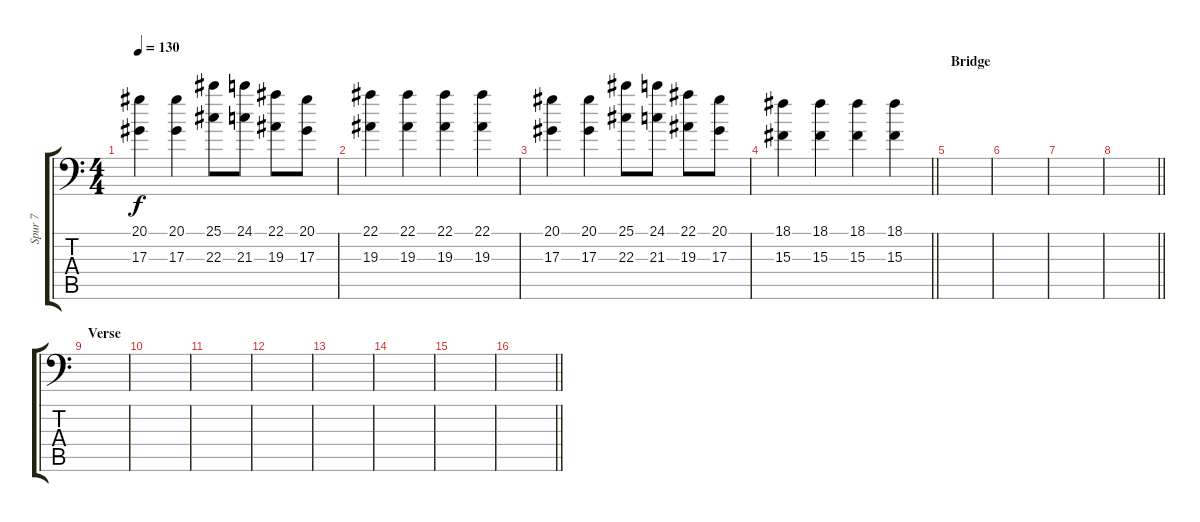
\track ("Spur 7" "Spur 7") {instrument vibraphone}
\staff {score tabs}
\tuning (C4 G3 Eb3 Bb2 F2 Bb1) {hide}
\ts (4 4)
\tempo 130
\clef f4
\ks c
(20.1 17.3).4{dy f} (20.1 17.3).4 (25.1 22.3).8 (24.1 21.3).8 (22.1 19.3).8 (20.1 17.3).8 |
(22.1 19.3).4 (22.1 19.3).4 (22.1 19.3).4 (22.1 19.3).4 |
(20.1 17.3).4 (20.1 17.3).4 (25.1 22.3).8 (24.1 21.3).8 (22.1 19.3).8 (20.1 17.3).8 |
\barLineRight lightlight
(18.1 15.3).4 (18.1 15.3).4 (18.1 15.3).4 (18.1 15.3).4 |
\section ("" "Bridge")
|
|
|
\barLineRight lightlight
|
\section ("" "Verse")
|
|
|
|
|
|
|
\barLineRight lightlight
